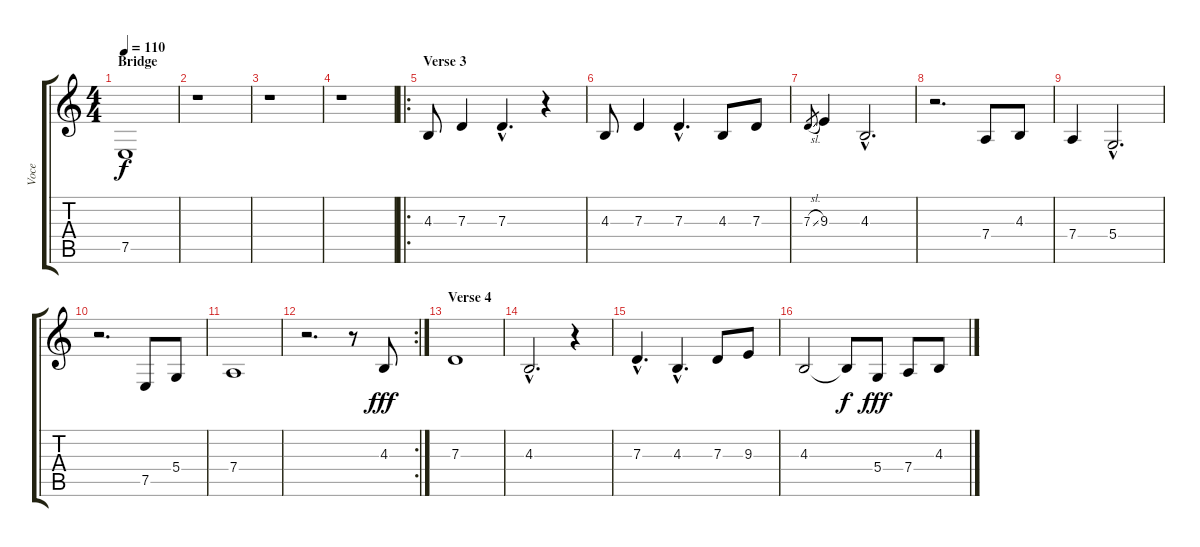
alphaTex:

\track ("Voce" "Voce") {instrument flute}
\staff {score tabs}
\tuning (E4 B3 G3 D3 A2 E2) {hide}
\ts (4 4)
\section ("" "Bridge")
\tempo 110
\clef g2
\ks c
7.5{t}.1{dy f} |
r.1 |
r.1 |
r.1 |
\ro
\section ("" "Verse 3")
4.3.8 7.3.4 7.3{hac}.4{d} r.4 |
4.3.8 7.3.4 7.3{hac}.4{d} 4.3.8 7.3.8 |
7.3{sl}.8{gr} 9.3.4 4.3{hac}.2{d} |
r.2{d} 7.4.8 4.3.8 |
7.4.4 5.4{hac}.2{d} |
r.2{d} 7.5.8 5.4.8 |
7.4.1 |
\rc 2
r.2{d} r.8 4.3.8{dy fff} |
\section ("" "Verse 4")
7.3.1 |
4.3{hac}.2{d} r.4 |
7.3{hac}.4{d} 4.3{hac}.4{d} 7.3.8 9.3.8 |
4.3.2 4.3{t}.8{dy f} 5.4.8{dy fff} 7.4.8 4.3.8
